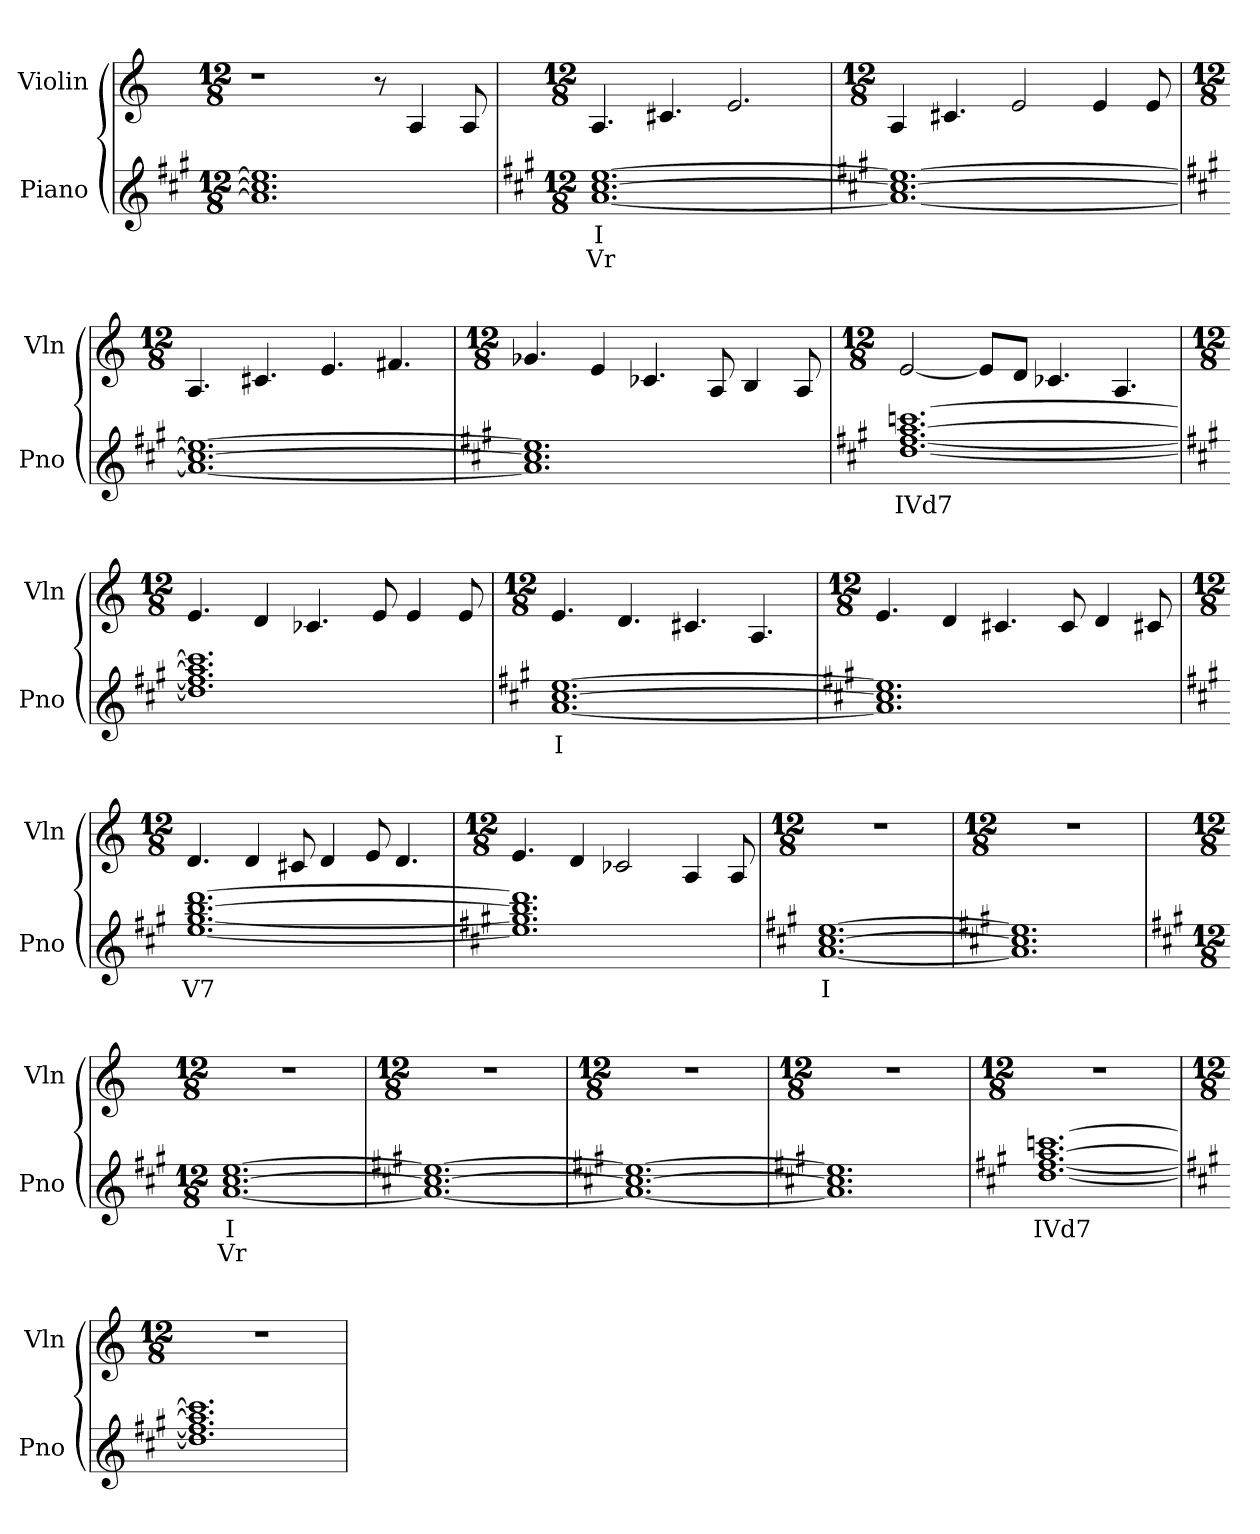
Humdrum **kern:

**kern	**text	**text	**kern
*part2	*part2	*part2	*part1
*staff2	*staff2	*staff2	*staff1
*I"Piano	*	*	*I"Violin
*I'Pno	*	*	*I'Vln
*k[f#c#g#]	*	*	*
*A:	*	*	*
*M12/8	*	*	*M12/8
=	=	=	=
1.a] 1.cc#] 1.ee]	.	.	1r
.	.	.	8r
.	.	.	4A
.	.	.	8A
=	=	=	=
*k[f#c#g#]	*	*	*
*A:	*	*	*
*M12/8	*	*	*M12/8
[1.a [1.cc# [1.ee	I	Vr	4.A
.	.	.	4.c#X
.	.	.	2.e
=	=	=	=
*k[f#c#g#]	*	*	*
*A:	*	*	*
*	*	*	*M12/8
1.a_ 1.cc#_ 1.ee_	.	.	4A
.	.	.	4.c#X
.	.	.	2e
.	.	.	4e
.	.	.	8e
=	=	=	=
*k[f#c#g#]	*	*	*
*A:	*	*	*
*	*	*	*M12/8
1.a_ 1.cc#_ 1.ee_	.	.	4.A
.	.	.	4.c#X
.	.	.	4.e
.	.	.	4.f#X
=	=	=	=
*k[f#c#g#]	*	*	*
*A:	*	*	*
*	*	*	*M12/8
1.a] 1.cc#] 1.ee]	.	.	4.g-X
.	.	.	4e
.	.	.	4.c-X
.	.	.	8A
.	.	.	4B
.	.	.	8A
=	=	=	=
*k[f#c#g#]	*	*	*
*A:	*	*	*
*	*	*	*M12/8
[1.dd [1.ff# [1.aa [1.cccn	IVd7	.	[2e
.	.	.	8eL]
.	.	.	8dJ
.	.	.	4.c-X
.	.	.	4.A
=	=	=	=
*k[f#c#g#]	*	*	*
*A:	*	*	*
*	*	*	*M12/8
1.dd] 1.ff#] 1.aa] 1.cccn]	.	.	4.e
.	.	.	4d
.	.	.	4.c-X
.	.	.	8e
.	.	.	4e
.	.	.	8e
=	=	=	=
*k[f#c#g#]	*	*	*
*A:	*	*	*
*	*	*	*M12/8
[1.a [1.cc# [1.ee	I	.	4.e
.	.	.	4.d
.	.	.	4.c#X
.	.	.	4.A
=	=	=	=
*k[f#c#g#]	*	*	*
*A:	*	*	*
*	*	*	*M12/8
1.a] 1.cc#] 1.ee]	.	.	4.e
.	.	.	4d
.	.	.	4.c#X
.	.	.	8c#
.	.	.	4d
.	.	.	8c#X
=	=	=	=
*k[f#c#g#]	*	*	*
*A:	*	*	*
*	*	*	*M12/8
[1.ee [1.gg# [1.bb [1.ddd	V7	.	4.d
.	.	.	4d
.	.	.	8c#X
.	.	.	4d
.	.	.	8e
.	.	.	4.d
=	=	=	=
*k[f#c#g#]	*	*	*
*A:	*	*	*
*	*	*	*M12/8
1.ee] 1.gg#] 1.bb] 1.ddd]	.	.	4.e
.	.	.	4d
.	.	.	2c-X
.	.	.	4A
.	.	.	8A
=	=	=	=
*k[f#c#g#]	*	*	*
*A:	*	*	*
*	*	*	*M12/8
[1.a [1.cc# [1.ee	I	.	1.r
=	=	=	=
*k[f#c#g#]	*	*	*
*A:	*	*	*
*	*	*	*M12/8
1.a] 1.cc#] 1.ee]	.	.	1.r
=	=	=	=
*k[f#c#g#]	*	*	*
*A:	*	*	*
*M12/8	*	*	*M12/8
[1.a [1.cc# [1.ee	I	Vr	1.r
=	=	=	=
*k[f#c#g#]	*	*	*
*A:	*	*	*
*	*	*	*M12/8
1.a_ 1.cc#_ 1.ee_	.	.	1.r
=	=	=	=
*k[f#c#g#]	*	*	*
*A:	*	*	*
*	*	*	*M12/8
1.a_ 1.cc#_ 1.ee_	.	.	1.r
=	=	=	=
*k[f#c#g#]	*	*	*
*A:	*	*	*
*	*	*	*M12/8
1.a] 1.cc#] 1.ee]	.	.	1.r
=	=	=	=
*k[f#c#g#]	*	*	*
*A:	*	*	*
*	*	*	*M12/8
[1.dd [1.ff# [1.aa [1.cccn	IVd7	.	1.r
=	=	=	=
*k[f#c#g#]	*	*	*
*A:	*	*	*
*	*	*	*M12/8
1.dd] 1.ff#] 1.aa] 1.cccn]	.	.	1.r
=	=	=	=
*-	*-	*-	*-
